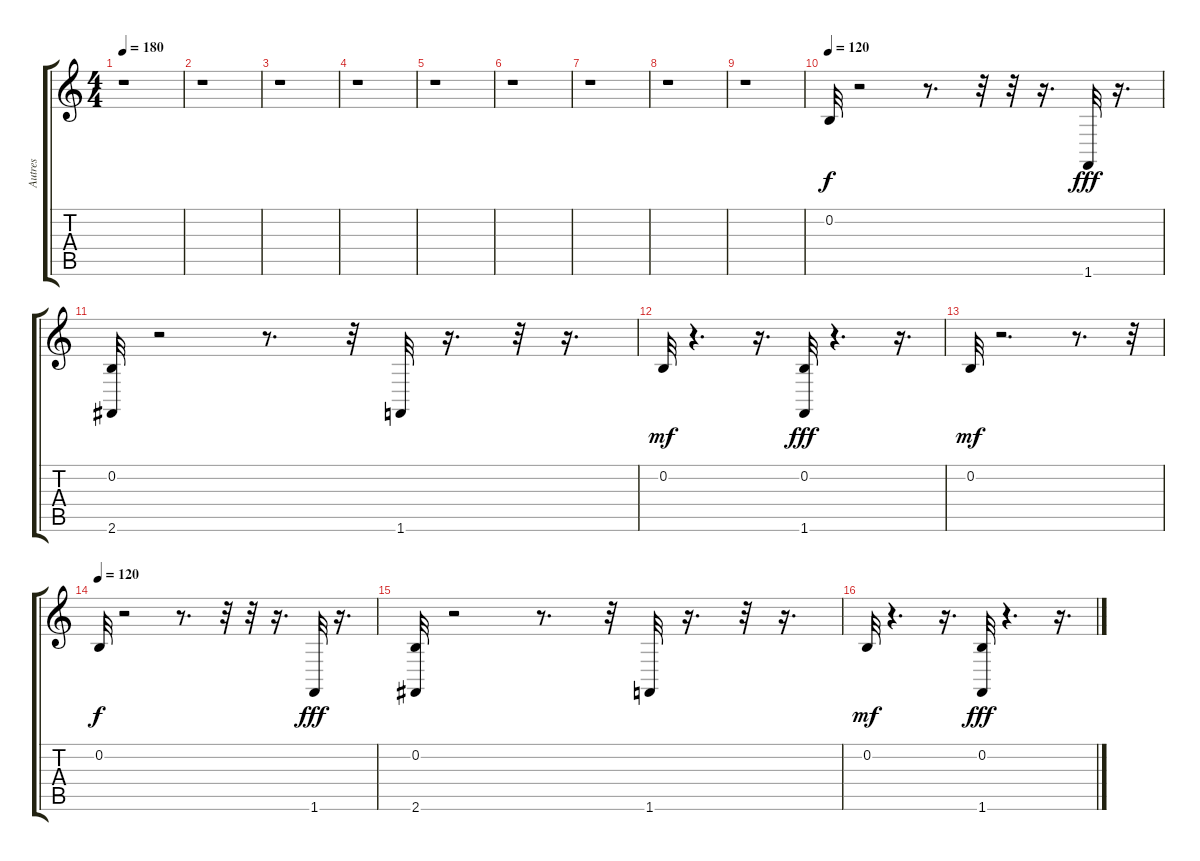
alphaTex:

\track ("Autres" "Autres") {instrument stringensemble1}
\staff {score tabs}
\tuning (E4 B3 G3 D3 A2 E2) {hide}
\ts (4 4)
\tempo 180
\clef g2
\ks c
r.1{dy fff} |
r.1 |
r.1 |
r.1 |
r.1 |
r.1 |
r.1 |
r.1 |
r.1 |
\tempo 120
0.2.32{dy f} r.2 r.8{d} r.32 r.32 r.16{d} 1.6.32{dy fff} r.16{d} |
(0.2 2.6).32 r.2 r.8{d} r.32 1.6.32 r.16{d} r.32 r.16{d} |
0.2.32{dy mf} r.4{d} r.16{d} (0.2 1.6).32{dy fff} r.4{d} r.16{d} |
0.2.32{dy mf} r.2{d} r.8{d} r.32 |
\tempo 120
0.2.32{dy f} r.2 r.8{d} r.32 r.32 r.16{d} 1.6.32{dy fff} r.16{d} |
(0.2 2.6).32 r.2 r.8{d} r.32 1.6.32 r.16{d} r.32 r.16{d} |
0.2.32{dy mf} r.4{d} r.16{d} (0.2 1.6).32{dy fff} r.4{d} r.16{d}
